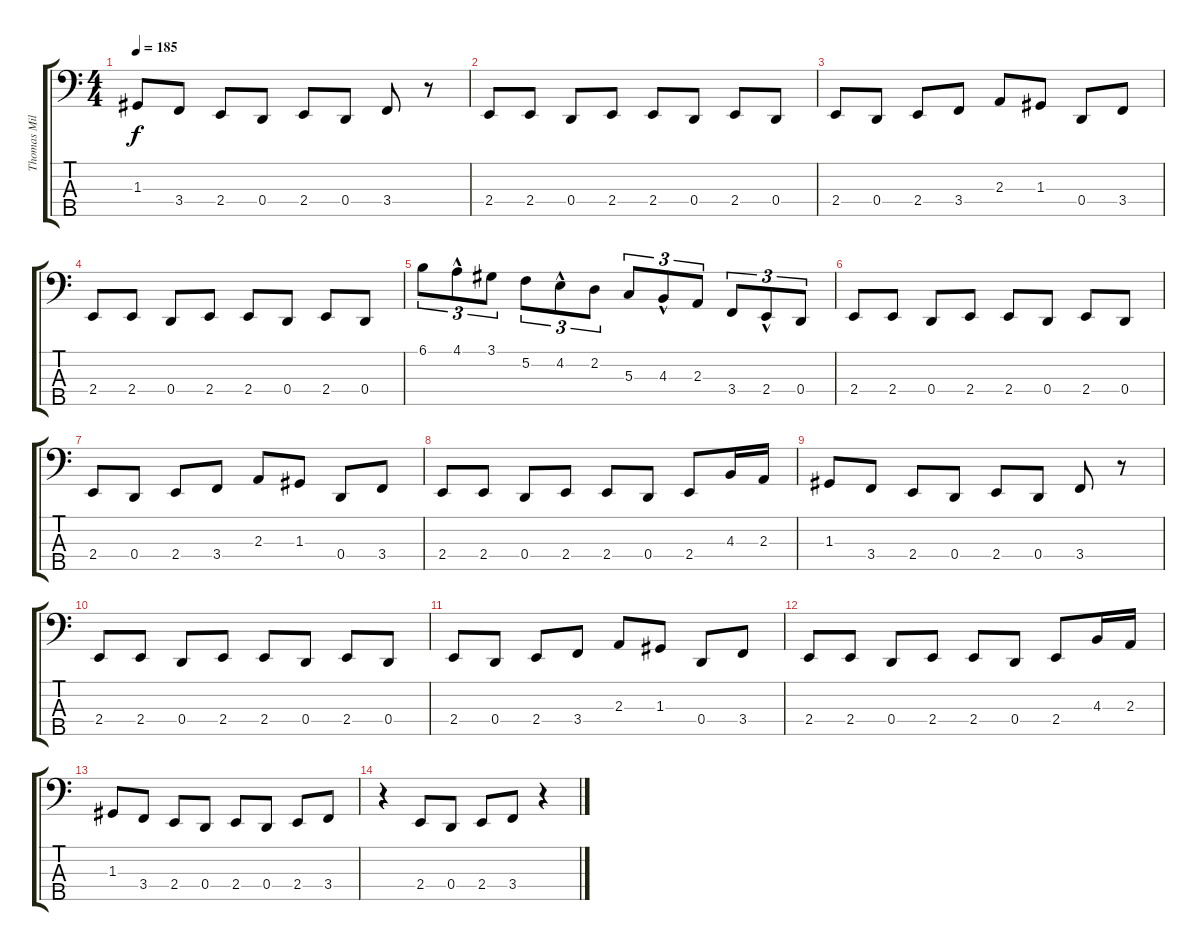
\track ("Thomas Miller" "Thomas Mil") {instrument electricbassfinger}
\staff {score tabs}
\tuning (F2 C2 G1 D1 A0) {hide}
\ts (4 4)
\tempo 185
\clef f4
\ks c
1.3.8{dy f} 3.4.8 2.4.8 0.4.8 2.4.8 0.4.8 3.4.8 r.8 |
2.4.8 2.4.8 0.4.8 2.4.8 2.4.8 0.4.8 2.4.8 0.4.8 |
2.4.8 0.4.8 2.4.8 3.4.8 2.3.8 1.3.8 0.4.8 3.4.8 |
2.4.8 2.4.8 0.4.8 2.4.8 2.4.8 0.4.8 2.4.8 0.4.8 |
6.1.8{tu (3 2)} 4.1{hac}.8{tu (3 2)} 3.1.8{tu (3 2)} 5.2.8{tu (3 2)} 4.2{hac}.8{tu (3 2)} 2.2.8{tu (3 2)} 5.3.8{tu (3 2)} 4.3{hac}.8{tu (3 2)} 2.3.8{tu (3 2)} 3.4.8{tu (3 2)} 2.4{hac}.8{tu (3 2)} 0.4.8{tu (3 2)} |
2.4.8 2.4.8 0.4.8 2.4.8 2.4.8 0.4.8 2.4.8 0.4.8 |
2.4.8 0.4.8 2.4.8 3.4.8 2.3.8 1.3.8 0.4.8 3.4.8 |
2.4.8 2.4.8 0.4.8 2.4.8 2.4.8 0.4.8 2.4.8 4.3.16 2.3.16 |
1.3.8 3.4.8 2.4.8 0.4.8 2.4.8 0.4.8 3.4.8 r.8 |
2.4.8 2.4.8 0.4.8 2.4.8 2.4.8 0.4.8 2.4.8 0.4.8 |
2.4.8 0.4.8 2.4.8 3.4.8 2.3.8 1.3.8 0.4.8 3.4.8 |
2.4.8 2.4.8 0.4.8 2.4.8 2.4.8 0.4.8 2.4.8 4.3.16 2.3.16 |
1.3.8 3.4.8 2.4.8 0.4.8 2.4.8 0.4.8 2.4.8 3.4.8 |
r.4 2.4.8 0.4.8 2.4.8 3.4.8 r.4
